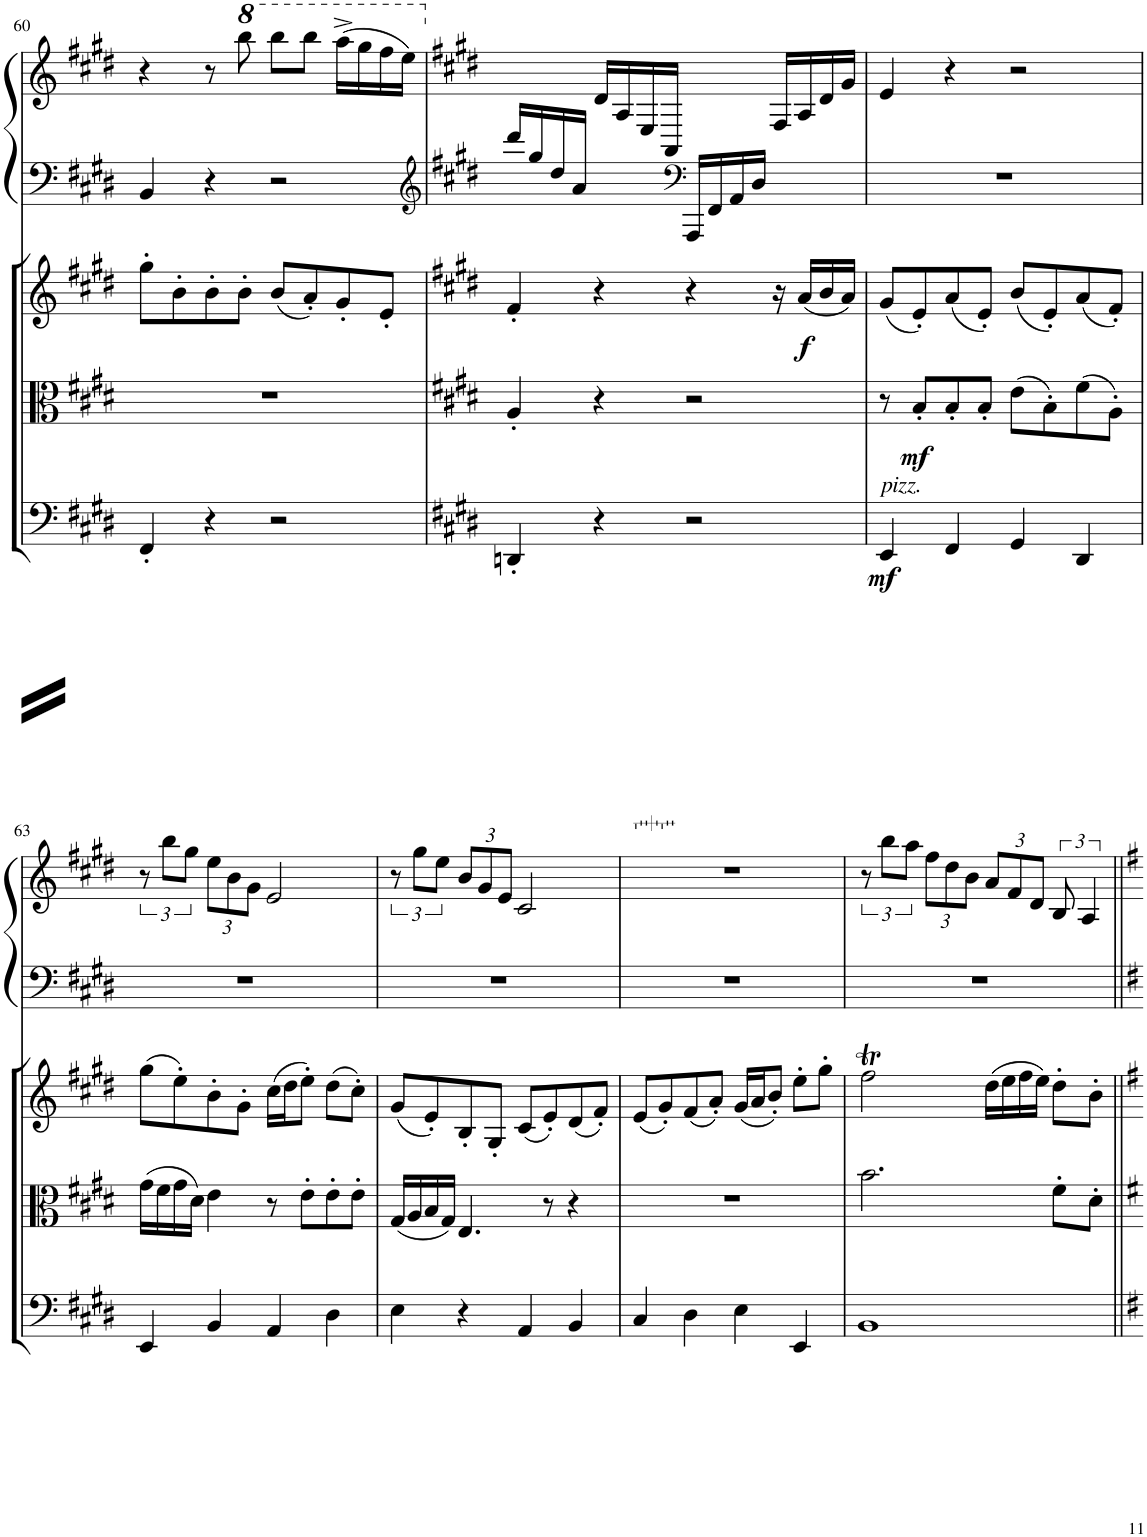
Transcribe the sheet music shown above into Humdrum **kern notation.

**kern	**dynam	**kern	**dynam	**kern	**dynam	**kern	**kern
*part4	*part4	*part3	*part3	*part2	*part2	*part1	*part1
*staff5	*staff5	*staff4	*staff4	*staff3	*staff3	*staff2	*staff1
*I"Violoncello	*	*I"Viola	*	*I"Housle	*	*I"Harfa	*
*I'Vc	*	*I'Vla	*	*	*	*	*
!!LO:PB:g=z
*clefF4	*	*clefC3	*	*clefG2	*	*clefF4	*clefG2
*k[f#c#g#d#]	*	*k[f#c#g#d#]	*	*k[f#c#g#d#]	*	*k[f#c#g#d#]	*k[f#c#g#d#]
*M4/4	*	*M4/4	*	*M4/4	*	*M4/4	*M4/4
=60	=60	=60	=60	=60	=60	=60	=60
4FF#'/	.	1r	.	8gg#'\L	.	4BB/	4r
.	.	.	.	8b'\	.	.	.
4r	.	.	.	8b'\	.	4r	8r
*	*	*	*	*	*	*	*8va
.	.	.	.	8b'\J	.	.	8bbb\
2r	.	.	.	(8b/L	.	2r	8bbb\L
.	.	.	.	8a'/)	.	.	8bbb\J
.	.	.	.	8g#'/	.	.	(16aaa^\LL
.	.	.	.	.	.	.	16ggg#\
.	.	.	.	8e'/J	.	.	16fff#\
.	.	.	.	.	.	.	16eee\JJ)
=61	=61	=61	=61	=61	=61	=61	=61
*	*	*	*	*	*	*clefG2	*
*k[f#c#g#d#]	*	*k[f#c#g#d#]	*	*k[f#c#g#d#]	*	*k[f#c#g#d#]	*k[f#c#g#d#]
*	*	*	*	*	*	*^	*
*	*	*	*	*	*	*	*	*X8va
4DDn'/	.	4A'/	.	4f#'/	.	16ddd#/LL	2ryy	4ryy
.	.	.	.	.	.	16gg#/	.	.
.	.	.	.	.	.	16dd#/	.	.
.	.	.	.	.	.	16a/JJ	.	.
4r	.	4r	.	4r	.	4ryy	.	16d#/LL
.	.	.	.	.	.	.	.	16A/
.	.	.	.	.	.	.	.	16E/
.	.	.	.	.	.	.	.	16AA/JJ
*	*	*	*	*	*	*clefF4	*	*
2r	.	2r	.	4r	.	16AAA/LL	2ryy	4ryy
.	.	.	.	.	.	16FF#/	.	.
.	.	.	.	.	.	16AA/	.	.
.	.	.	.	.	.	16D#/JJ	.	.
.	.	.	.	16r	.	4ryy	.	16F#/LL
!	!	!	!	!	!LO:DY:b	!	!	!
.	.	.	.	(16a/LL	f	.	.	16A/
.	.	.	.	16b/	.	.	.	16d#/
.	.	.	.	16a/JJ)	.	.	.	16g#/JJ
*	*	*	*	*	*	*v	*v	*
=62	=62	=62	=62	=62	=62	=62	=62
!LO:TX:a:i:t=pizz.	!	!	!	!	!	!	!
!	!LO:DY:b	!	!	!	!	!	!
4EE/	mf	8r	.	(8g#/L	.	1r	4e/
!	!	!	!LO:DY:b	!	!	!	!
.	.	8B'/L	mf	8e'/)	.	.	.
4FF#/	.	8B'/	.	(8a/	.	.	4r
.	.	8B'/J	.	8e'/J)	.	.	.
4GG#/	.	(8e\L	.	(8b/L	.	.	2r
.	.	8B'\)	.	8e'/)	.	.	.
4DD#/	.	(8f#\	.	(8a/	.	.	.
.	.	8A'\J)	.	8f#'/J)	.	.	.
!!LO:LB:g=z
=63	=63	=63	=63	=63	=63	=63	=63
4EE/	.	(16g#\LL	.	(8gg#\L	.	1r	12r
.	.	16f#\	.	.	.	.	.
.	.	.	.	.	.	.	12bb\L
.	.	16g#\	.	8ee'\)	.	.	.
.	.	.	.	.	.	.	12gg#\J
.	.	16d#\JJ)	.	.	.	.	.
*	*	*	*	*	*	*	*Xbrackettup
4BB/	.	4e\	.	8b'\	.	.	12ee\L
.	.	.	.	.	.	.	12b\
.	.	.	.	8g#'\J	.	.	.
.	.	.	.	.	.	.	12g#\J
4AA/	.	8r	.	(16cc#\LL	.	.	2e/
.	.	.	.	16dd#\J	.	.	.
.	.	8e'\L	.	8ee'\J)	.	.	.
4D#\	.	8e'\	.	(8dd#\L	.	.	.
.	.	8e'\J	.	8cc#'\J)	.	.	.
=64	=64	=64	=64	=64	=64	=64	=64
*	*	*	*	*	*	*	*brackettup
4E\	.	(16G#/LL	.	(8g#/L	.	1r	12r
.	.	16A/	.	.	.	.	.
.	.	.	.	.	.	.	12gg#\L
.	.	16B/	.	8e'/)	.	.	.
.	.	.	.	.	.	.	12ee\J
.	.	16G#/JJ)	.	.	.	.	.
*	*	*	*	*	*	*	*Xbrackettup
4r	.	4.E/	.	8B'/	.	.	12b/L
.	.	.	.	.	.	.	12g#/
.	.	.	.	8G#'/J	.	.	.
.	.	.	.	.	.	.	12e/J
4AA/	.	.	.	(8c#/L	.	.	2c#/
.	.	8r	.	8e'/)	.	.	.
4BB/	.	4r	.	(8d#/	.	.	.
.	.	.	.	8f#'/J)	.	.	.
=65	=65	=65	=65	=65	=65	=65	=65
4C#/	.	1r	.	(8e/L	.	1r	1r
.	.	.	.	8g#'/)	.	.	.
4D#\	.	.	.	(8f#/	.	.	.
.	.	.	.	8a'/J)	.	.	.
4E\	.	.	.	(16g#/LL	.	.	.
.	.	.	.	16a/J	.	.	.
.	.	.	.	8b'/J)	.	.	.
4EE/	.	.	.	8ee'\L	.	.	.
.	.	.	.	8gg#'\J	.	.	.
=66	=66	=66	=66	=66	=66	=66	=66
*	*	*	*	*	*	*	*brackettup
1BB	.	2.b\	.	2ff#T\	.	1r	12r
.	.	.	.	.	.	.	12bb\L
.	.	.	.	.	.	.	12aa\J
*	*	*	*	*	*	*	*Xbrackettup
.	.	.	.	.	.	.	12ff#\L
.	.	.	.	.	.	.	12dd#\
.	.	.	.	.	.	.	12b\J
.	.	.	.	(16dd#\LL	.	.	12a/L
.	.	.	.	16ee\	.	.	.
.	.	.	.	.	.	.	12f#/
.	.	.	.	16ff#\	.	.	.
.	.	.	.	.	.	.	12d#/J
.	.	.	.	16ee\JJ)	.	.	.
*	*	*	*	*	*	*	*brackettup
.	.	8f#'\L	.	8dd#'\L	.	.	12B/
.	.	.	.	.	.	.	6A/
.	.	8d#'\J	.	8b'\J	.	.	.
=||	=||	=||	=||	=||	=||	=||	=||
*-	*-	*-	*-	*-	*-	*-	*-
